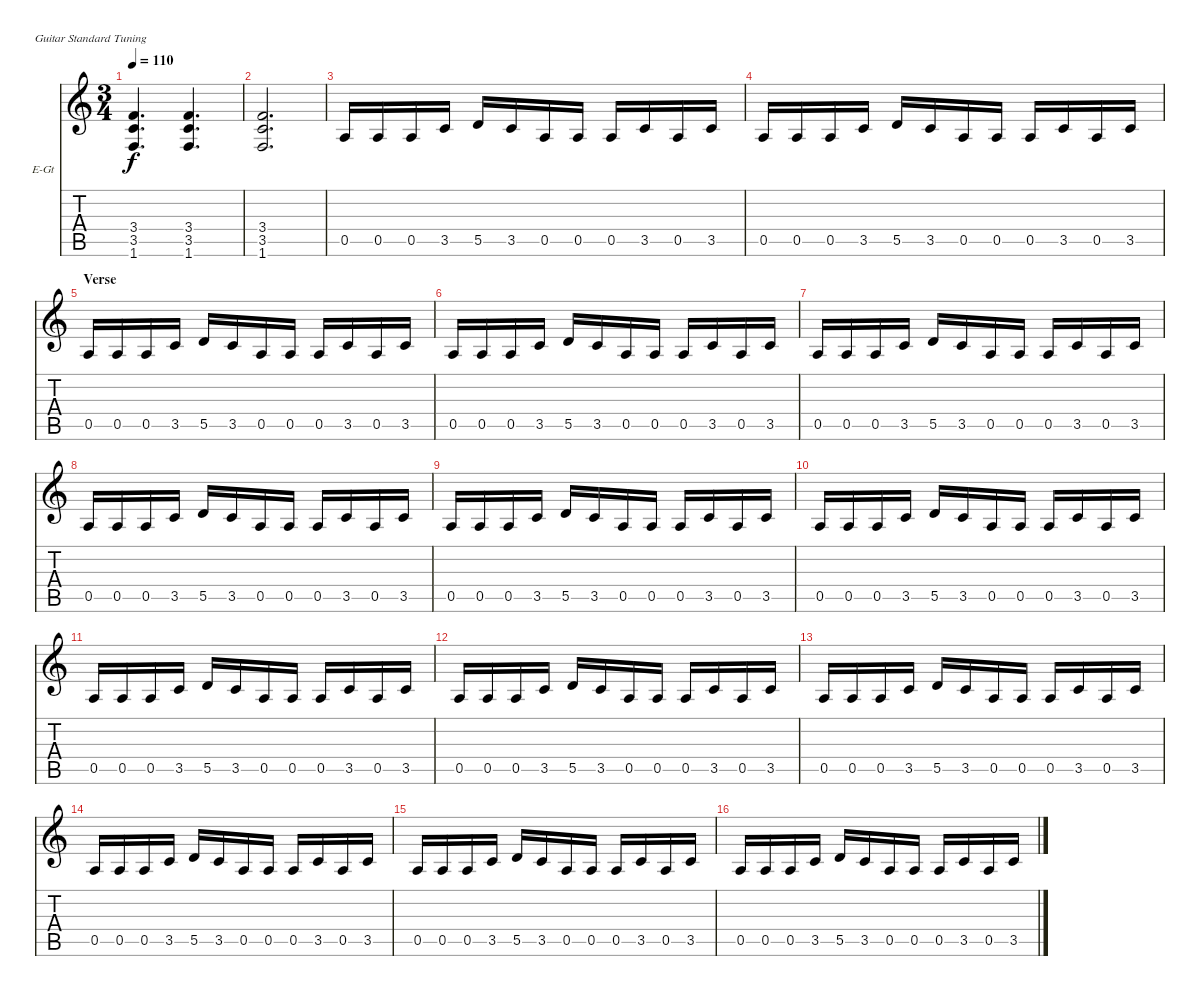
\defaultSystemsLayout 4
\bracketExtendMode nobrackets
\firstSystemTrackNameOrientation horizontal
\otherSystemsTrackNameOrientation horizontal
\track ("Electric Guitar" "E-Gt") {instrument overdrivenguitar}
\staff {score tabs}
\tuning (E4 B3 G3 D3 A2 E2)
\ts (3 4)
\tempo 110
\clef g2
\ks c
(3.5 1.6 3.4).4{d dy f} (1.6 3.5 3.4).4{d} |
(1.6 3.5 3.4).2{d} |
0.5.16 0.5.16 0.5.16 3.5.16 5.5.16 3.5.16 0.5.16 0.5.16 0.5.16 3.5.16 0.5.16 3.5.16 |
0.5.16 0.5.16 0.5.16 3.5.16 5.5.16 3.5.16 0.5.16 0.5.16 0.5.16 3.5.16 0.5.16 3.5.16 |
\section ("" "Verse")
0.5.16 0.5.16 0.5.16 3.5.16 5.5.16 3.5.16 0.5.16 0.5.16 0.5.16 3.5.16 0.5.16 3.5.16 |
0.5.16 0.5.16 0.5.16 3.5.16 5.5.16 3.5.16 0.5.16 0.5.16 0.5.16 3.5.16 0.5.16 3.5.16 |
0.5.16 0.5.16 0.5.16 3.5.16 5.5.16 3.5.16 0.5.16 0.5.16 0.5.16 3.5.16 0.5.16 3.5.16 |
0.5.16 0.5.16 0.5.16 3.5.16 5.5.16 3.5.16 0.5.16 0.5.16 0.5.16 3.5.16 0.5.16 3.5.16 |
0.5.16 0.5.16 0.5.16 3.5.16 5.5.16 3.5.16 0.5.16 0.5.16 0.5.16 3.5.16 0.5.16 3.5.16 |
0.5.16 0.5.16 0.5.16 3.5.16 5.5.16 3.5.16 0.5.16 0.5.16 0.5.16 3.5.16 0.5.16 3.5.16 |
0.5.16 0.5.16 0.5.16 3.5.16 5.5.16 3.5.16 0.5.16 0.5.16 0.5.16 3.5.16 0.5.16 3.5.16 |
0.5.16 0.5.16 0.5.16 3.5.16 5.5.16 3.5.16 0.5.16 0.5.16 0.5.16 3.5.16 0.5.16 3.5.16 |
0.5.16 0.5.16 0.5.16 3.5.16 5.5.16 3.5.16 0.5.16 0.5.16 0.5.16 3.5.16 0.5.16 3.5.16 |
0.5.16 0.5.16 0.5.16 3.5.16 5.5.16 3.5.16 0.5.16 0.5.16 0.5.16 3.5.16 0.5.16 3.5.16 |
0.5.16 0.5.16 0.5.16 3.5.16 5.5.16 3.5.16 0.5.16 0.5.16 0.5.16 3.5.16 0.5.16 3.5.16 |
0.5.16 0.5.16 0.5.16 3.5.16 5.5.16 3.5.16 0.5.16 0.5.16 0.5.16 3.5.16 0.5.16 3.5.16
